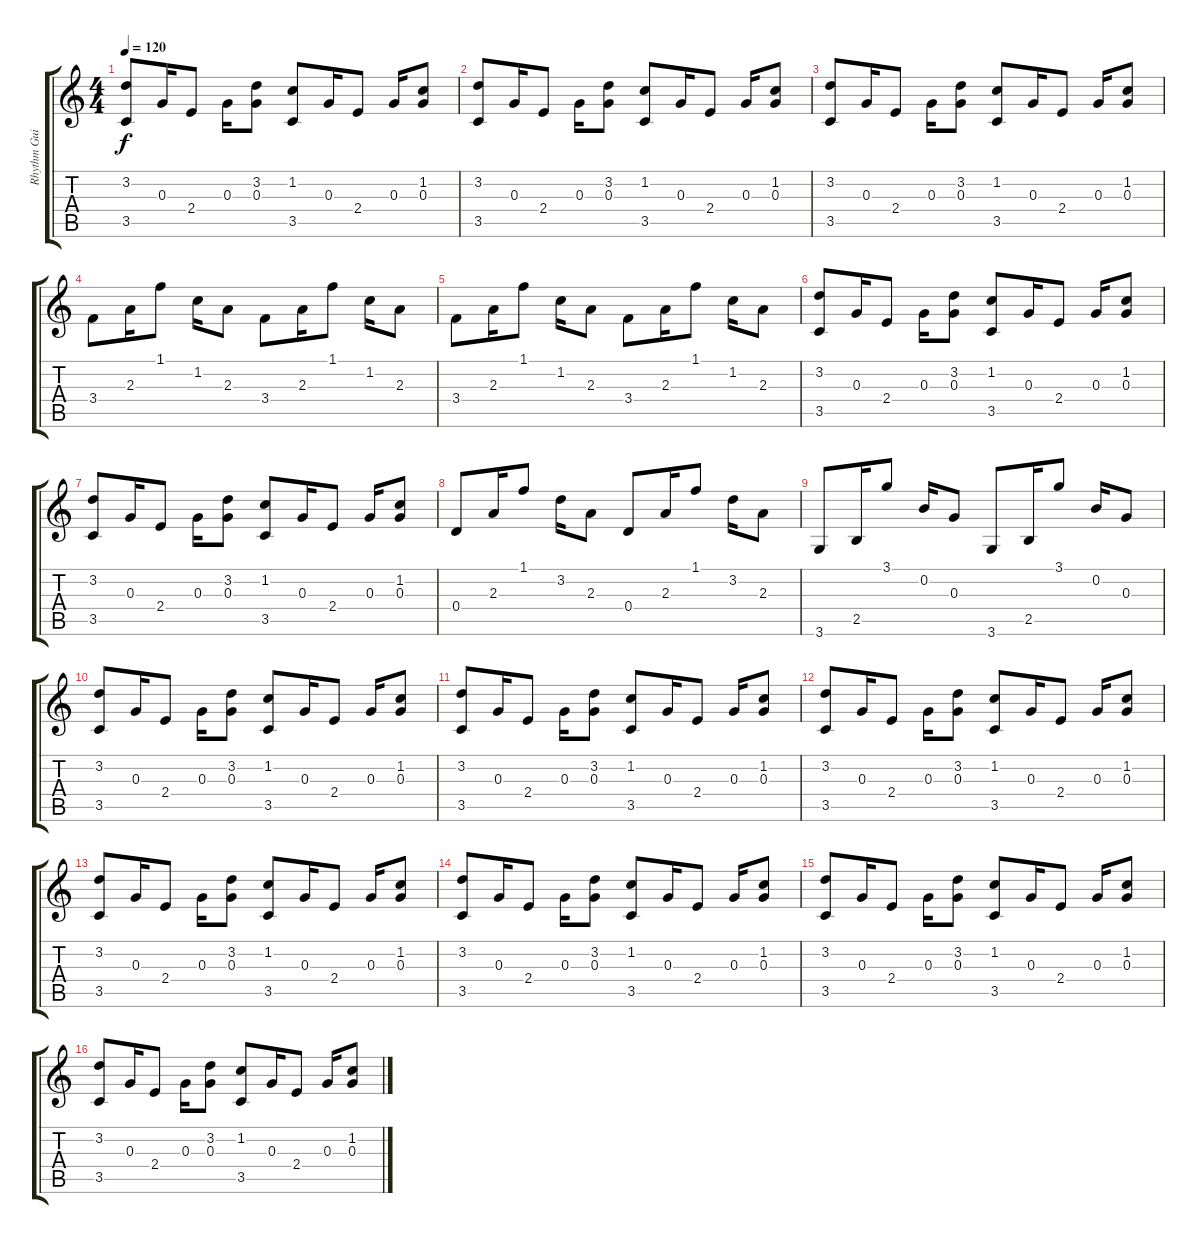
\track ("Rhythm Guitar" "Rhythm Gui") {instrument acousticguitarsteel}
\staff {score tabs}
\tuning (E4 B3 G3 D3 A2 E2) {hide}
\ts (4 4)
\tempo 120
\clef g2
\ks c
(3.2 3.5).8{dy f} 0.3.16 2.4.8 0.3.16 (3.2 0.3).8 (1.2 3.5).8 0.3.16 2.4.8 0.3.16 (1.2 0.3).8 |
(3.2 3.5).8 0.3.16 2.4.8 0.3.16 (3.2 0.3).8 (1.2 3.5).8 0.3.16 2.4.8 0.3.16 (1.2 0.3).8 |
(3.2 3.5).8 0.3.16 2.4.8 0.3.16 (3.2 0.3).8 (1.2 3.5).8 0.3.16 2.4.8 0.3.16 (1.2 0.3).8 |
3.4.8 2.3.16 1.1.8 1.2.16 2.3.8 3.4.8 2.3.16 1.1.8 1.2.16 2.3.8 |
3.4.8 2.3.16 1.1.8 1.2.16 2.3.8 3.4.8 2.3.16 1.1.8 1.2.16 2.3.8 |
(3.2 3.5).8 0.3.16 2.4.8 0.3.16 (3.2 0.3).8 (1.2 3.5).8 0.3.16 2.4.8 0.3.16 (1.2 0.3).8 |
(3.2 3.5).8 0.3.16 2.4.8 0.3.16 (3.2 0.3).8 (1.2 3.5).8 0.3.16 2.4.8 0.3.16 (1.2 0.3).8 |
0.4.8 2.3.16 1.1.8 3.2.16 2.3.8 0.4.8 2.3.16 1.1.8 3.2.16 2.3.8 |
3.6.8 2.5.16 3.1.8 0.2.16 0.3.8 3.6.8 2.5.16 3.1.8 0.2.16 0.3.8 |
(3.2 3.5).8 0.3.16 2.4.8 0.3.16 (3.2 0.3).8 (1.2 3.5).8 0.3.16 2.4.8 0.3.16 (1.2 0.3).8 |
(3.2 3.5).8 0.3.16 2.4.8 0.3.16 (3.2 0.3).8 (1.2 3.5).8 0.3.16 2.4.8 0.3.16 (1.2 0.3).8 |
(3.2 3.5).8 0.3.16 2.4.8 0.3.16 (3.2 0.3).8 (1.2 3.5).8 0.3.16 2.4.8 0.3.16 (1.2 0.3).8 |
(3.2 3.5).8 0.3.16 2.4.8 0.3.16 (3.2 0.3).8 (1.2 3.5).8 0.3.16 2.4.8 0.3.16 (1.2 0.3).8 |
(3.2 3.5).8 0.3.16 2.4.8 0.3.16 (3.2 0.3).8 (1.2 3.5).8 0.3.16 2.4.8 0.3.16 (1.2 0.3).8 |
(3.2 3.5).8 0.3.16 2.4.8 0.3.16 (3.2 0.3).8 (1.2 3.5).8 0.3.16 2.4.8 0.3.16 (1.2 0.3).8 |
(3.2 3.5).8 0.3.16 2.4.8 0.3.16 (3.2 0.3).8 (1.2 3.5).8 0.3.16 2.4.8 0.3.16 (1.2 0.3).8
